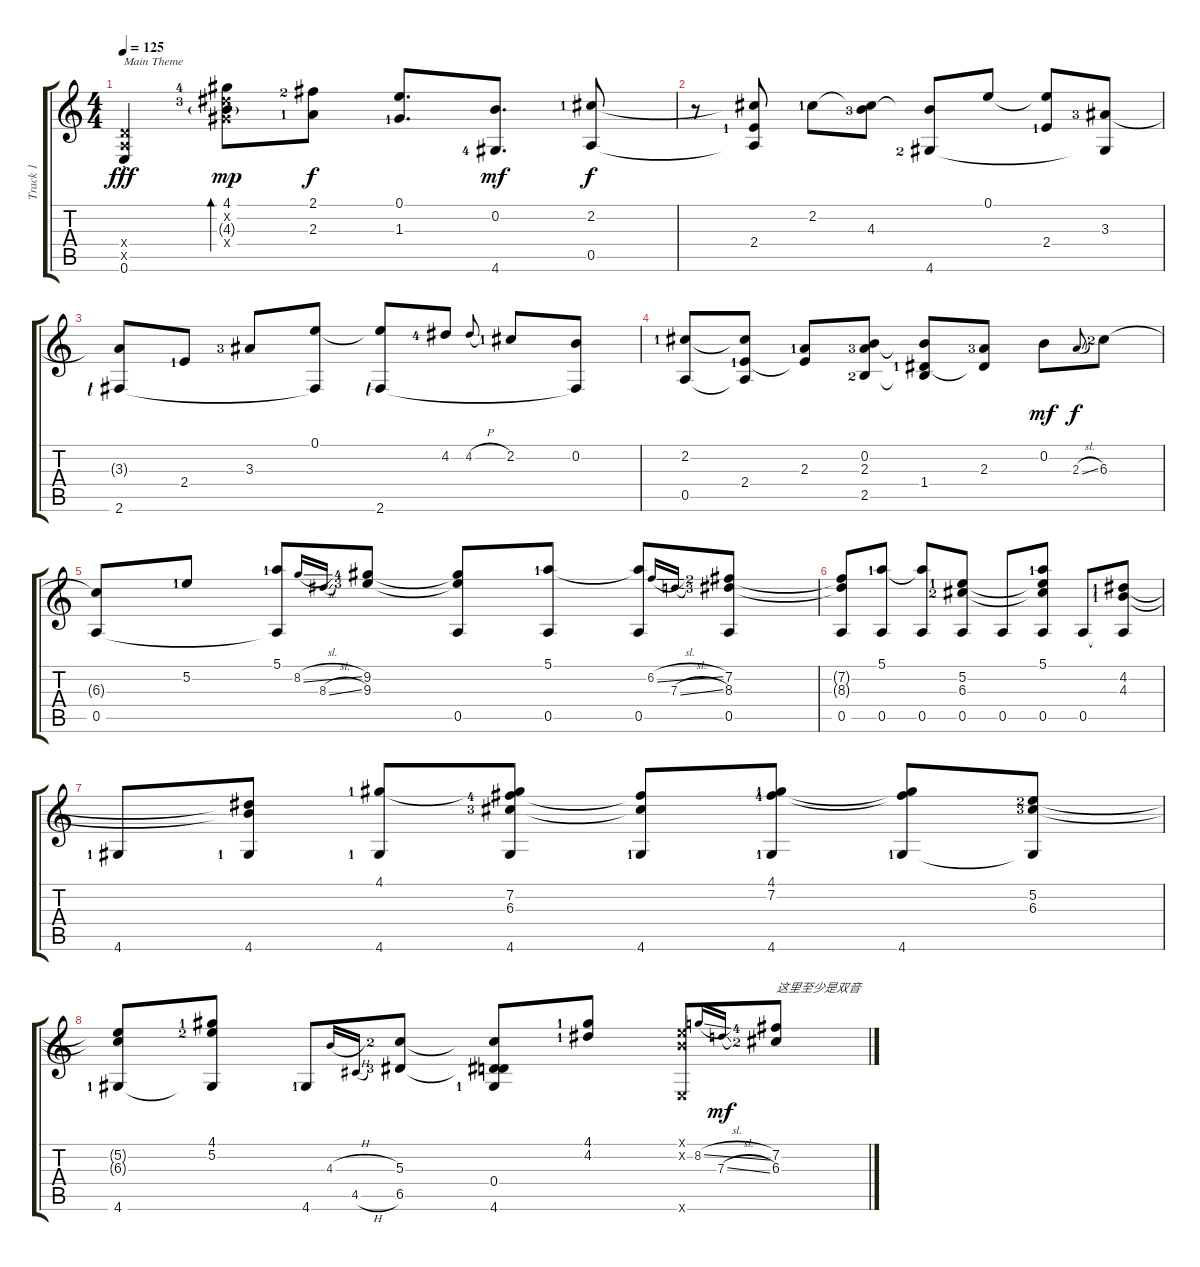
\track ("Track 1" "Track 1") {instrument acousticguitarnylon}
\staff {score tabs}
\tuning (E4 B3 G3 D3 A2 E2) {hide}
\ts (4 4)
\tempo 125
\clef g2
\ks c
(0.4{x} 0.5{x} 0.6{st}).4{txt "Main Theme" dy fff} (4.1{lf 5} 4.2{x lf 4} 4.3{g} 6.4{x}).8{bd 480 dy mp} (2.1{lf 3} 2.3{lf 2}).8{dy f} (0.1 1.3{lf 2}).8{d} (0.2 4.6{lf 5}).8{d dy mf} (2.2{lf 2} 0.5).8{dy f} |
r.8 (2.2{t} 2.4{lf 2} 0.5{t}).8 2.2{lf 2}.8 (2.2{t} 4.3{lf 4}).8 (4.3{t} 4.6{lf 3}).8 0.1.8 (0.1{t} 2.4{lf 2}).8 (3.3{lf 4} 4.6{t}).8 |
(3.3{t} 2.6{lf 1}).8 2.4{lf 2}.8 3.3{lf 4}.8 (0.1 2.6{t}).8 (0.1{t} 2.6{lf 1}).8 4.2{lf 5}.8 4.2{h}.8{gr onbeat} 2.2{lf 2}.8 (0.2 2.6{t}).8 |
(2.2{lf 2} 0.5).8 (2.2{t} 2.4{lf 2} 0.5{t}).8 (2.3{lf 2} 2.4{t}).8 (0.2 2.3{lf 4} 2.5{lf 3}).8 (0.2{t} 1.4{lf 2} 2.5{t}).8 (2.3{lf 4} 1.4{t}).8 0.2.8{dy mf} 2.3{sl}.8{gr onbeat dy f} 6.3{lf 3}.8 |
(6.3{t} 0.5).8 5.2{lf 2}.8 (5.1{lf 2} 0.5{t}).8 8.2{sl}.16{gr onbeat} 8.3{sl}.16{gr onbeat} (9.2{lf 5} 9.3{lf 4}).8 (9.2{t} 9.3{t} 0.5).8 (5.1{lf 2} 0.5).8 (5.1{t} 0.5).8 6.2{sl}.16{gr onbeat} 7.3{sl}.16{gr onbeat} (7.2{lf 3} 8.3{lf 4} 0.5).8 |
(7.2{t} 8.3{t} 0.5).8 (5.1{lf 2} 0.5).8 (5.1{t} 0.5).8 (5.2{lf 2} 6.3{lf 3} 0.5).8 0.5.8 (5.1{lf 2} 5.2{t} 6.3{t} 0.5).8 0.5.8 (4.2{lf 2} 4.3{lf 2} 0.5{t}).8 |
4.6{lf 2}.8 (4.2{t} 4.3{t} 4.6{lf 2}).8 (4.1{lf 2} 4.6{lf 2}).8 (4.1{t} 7.2{lf 5} 6.3{lf 4} 4.6).8 (7.2{t} 6.3{t} 4.6{lf 2}).8 (4.1{lf 2} 7.2{lf 5} 4.6{lf 2}).8 (4.1{t} 7.2{t} 4.6{lf 2}).8 (5.2{lf 3} 6.3{lf 4} 4.6{t}).8 |
(5.2{t} 6.3{t} 4.6{lf 2}).8 (4.1{lf 2} 5.2{lf 3} 4.6{t}).8 4.6{lf 2}.8 4.3{h}.16{gr onbeat} 4.5{h}.16{gr onbeat} (5.3{lf 3} 6.5{lf 4}).8 (5.3{t} 0.4 6.5{t} 4.6{lf 2}).8 (4.1{lf 2} 4.2{lf 2}).8 (0.1{x} 0.2{x} 0.6{x}).8 8.2{sl}.16{gr onbeat} 7.3{sl}.16{gr onbeat dy mf} (7.2{lf 5} 6.3{lf 3}).8{txt "这里至少是双音"}
